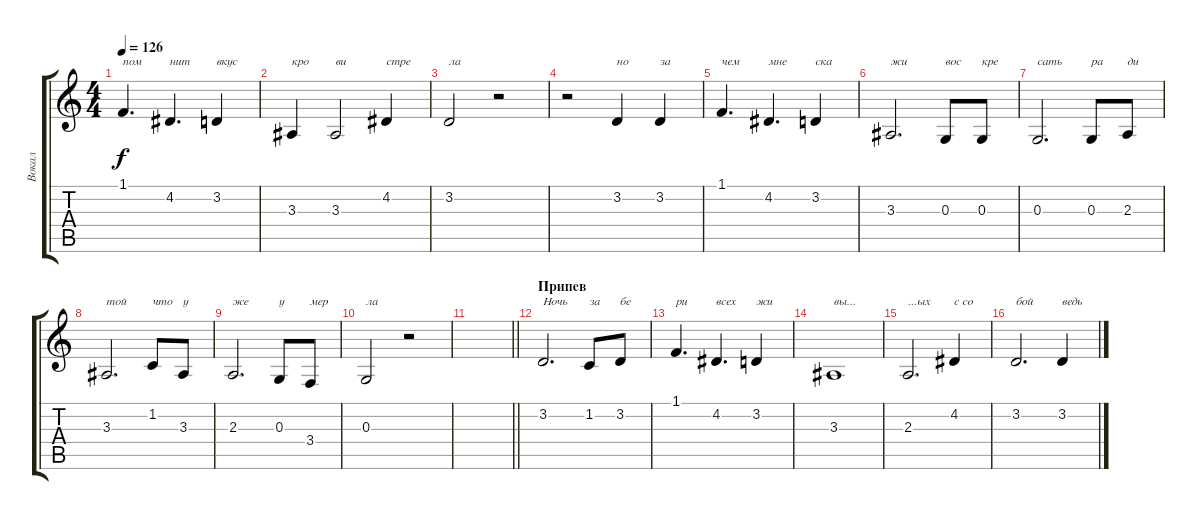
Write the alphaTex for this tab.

\track ("Вокал" "Вокал") {instrument bassoon}
\staff {score tabs}
\tuning (E4 B3 G3 D3 A2 E2) {hide}
\ts (4 4)
\tempo 126
\clef g2
\ks c
1.1.4{d txt "пом" dy f} 4.2.4{d txt "нит"} 3.2.4{txt "вкус"} |
3.3.4{txt "кро"} 3.3.2{txt "ви"} 4.2.4{txt "стре"} |
3.2.2{txt "ла"} r.2 |
r.2 3.2.4{txt "но"} 3.2.4{txt "за"} |
1.1.4{d txt "чем"} 4.2.4{d txt "мне"} 3.2.4{txt "ска"} |
3.3.2{d txt "жи"} 0.3.8{txt "вос"} 0.3.8{txt "кре"} |
0.3.2{d txt "сать"} 0.3.8{txt "ра"} 2.3.8{txt "ди"} |
3.3.2{d txt "той"} 1.2.8{txt "что"} 3.3.8{txt "у"} |
2.3.2{d txt "же"} 0.3.8{txt "у"} 3.4.8{txt "мер"} |
0.3.2{txt "ла"} r.2 |
\barLineRight lightlight
|
\section ("" "Припев")
3.2.2{d txt "Ночь"} 1.2.8{txt "за"} 3.2.8{txt "бе"} |
1.1.4{d txt "ри"} 4.2.4{d txt "всех"} 3.2.4{txt "жи"} |
3.3.1{txt "вы..."} |
2.3.2{d txt "...ых"} 4.2.4{txt "с со"} |
3.2.2{d txt "бой"} 3.2.4{txt "ведь"}
